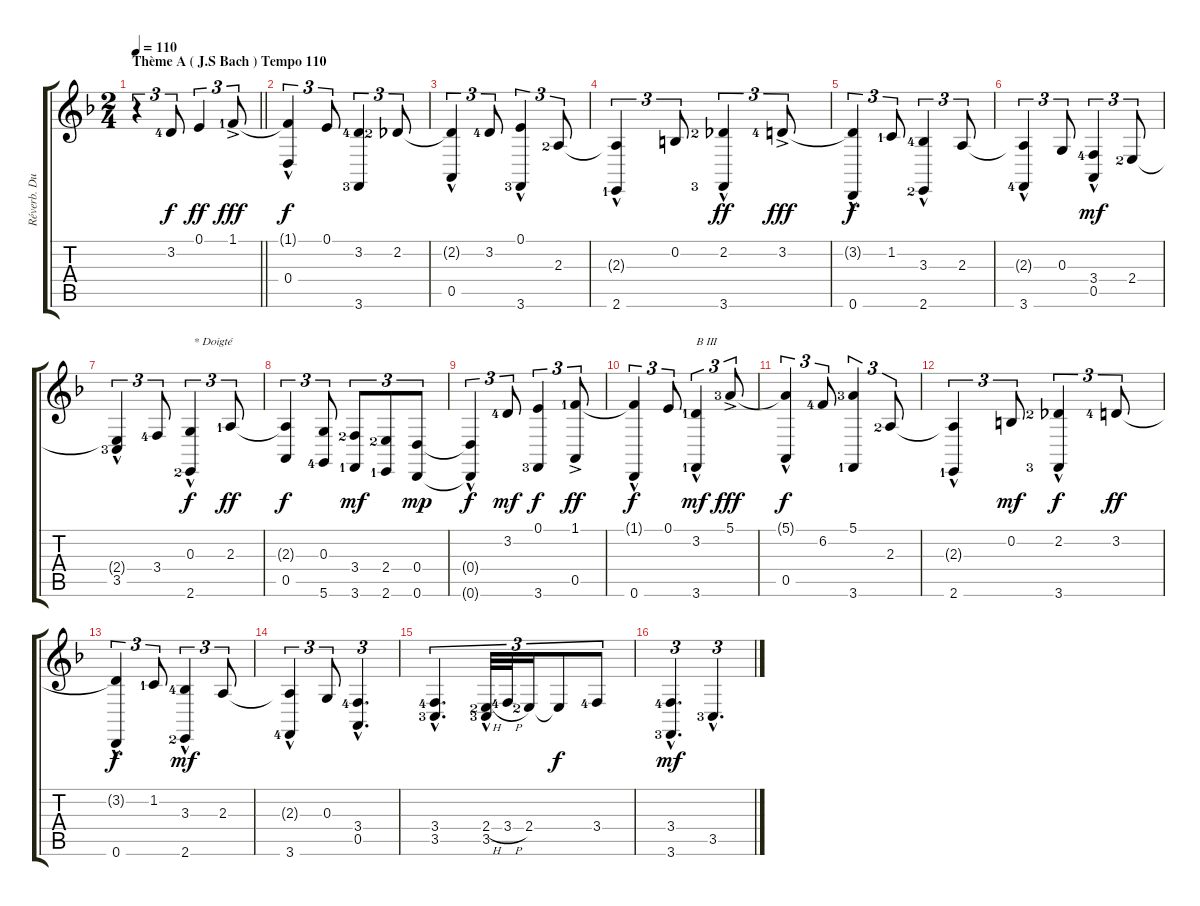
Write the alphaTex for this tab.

\track ("Réverb. Du Pauvre" "Réverb. Du") {instrument orchestralharp}
\staff {score tabs}
\tuning (E4 B3 G3 D3 A2 D2) {hide}
\ts (2 4)
\section ("" "Thème A ( J.S Bach ) Tempo 110")
\tempo 110
\clef g2
\barLineRight lightlight
\ks dminor
r.4{tu (3 2) dy f volume 6 balance 8 instrument orchestralharp} 3.2{lf 5}.8{tu (3 2)} 0.1.4{tu (3 2) dy ff} 1.1{ac lf 2}.8{tu (3 2) dy fff} |
(1.1{t} 0.4{hac}).4{tu (3 2) dy f} 0.1.8{tu (3 2)} (3.2{lf 5} 3.6{lf 4}).4{tu (3 2)} 2.2{lf 3}.8{tu (3 2)} |
(2.2{t} 0.5{hac}).4{tu (3 2)} 3.2{lf 5}.8{tu (3 2)} (0.1 3.6{hac lf 4}).4{tu (3 2)} 2.3{lf 3}.8{tu (3 2)} |
(2.3{t} 2.6{hac lf 2}).4{tu (3 2)} 0.2.8{tu (3 2)} (2.2{lf 3} 3.6{hac lf 4}).4{tu (3 2) dy ff} 3.2{ac lf 5}.8{tu (3 2) dy fff} |
(3.2{t} 0.6{hac}).4{tu (3 2) dy f} 1.2{lf 2}.8{tu (3 2)} (3.3{lf 5} 2.6{hac lf 3}).4{tu (3 2)} 2.3.8{tu (3 2)} |
(2.3{t} 3.6{hac lf 5}).4{tu (3 2)} 0.3.8{tu (3 2)} (3.4{lf 5} 0.5{hac}).4{tu (3 2) dy mf} 2.4{lf 3}.8{tu (3 2)} |
(2.4{t} 3.5{hac lf 4}).4{tu (3 2)} 3.4{lf 5}.8{tu (3 2)} (0.3 2.6{hac lf 3}).4{tu (3 2) txt " * Doigté" dy f} 2.3{lf 2}.8{tu (3 2) dy ff} |
(2.3{t} 0.5).4{tu (3 2) dy f} (0.3 5.6{lf 5}).8{tu (3 2)} (3.4{lf 3} 3.6{lf 2}).8{tu (3 2) dy mf} (2.4{lf 3} 2.6{lf 2}).8{tu (3 2)} (0.4 0.6).8{tu (3 2) dy mp} |
(0.4{t} 0.6{hac t}).4{tu (3 2) dy f} 3.2{lf 5}.8{tu (3 2) dy mf} (0.1 3.6{lf 4}).4{tu (3 2) dy f} (1.1{ac lf 2} 0.5).8{tu (3 2) dy ff} |
(1.1{t} 0.6{hac}).4{tu (3 2) dy f} 0.1.8{tu (3 2)} (3.2{lf 2} 3.6{hac lf 2}).4{tu (3 2) txt "B III" dy mf} 5.1{ac lf 4}.8{tu (3 2) dy fff} |
(5.1{t} 0.5{hac}).4{tu (3 2) dy f} 6.2{lf 5}.8{tu (3 2)} (5.1{lf 4} 3.6{lf 2}).4{tu (3 2)} 2.3{lf 3}.8{tu (3 2)} |
(2.3{t} 2.6{hac lf 2}).4{tu (3 2)} 0.2.8{tu (3 2) dy mf} (2.2{lf 3} 3.6{hac lf 4}).4{tu (3 2) dy f} 3.2{lf 5}.8{tu (3 2) dy ff} |
(3.2{t} 0.6{hac}).4{tu (3 2) dy f} 1.2{lf 2}.8{tu (3 2)} (3.3{lf 5} 2.6{hac lf 3}).4{tu (3 2) dy mf} 2.3.8{tu (3 2)} |
(2.3{t} 3.6{hac lf 5}).4{tu (3 2)} 0.3.8{tu (3 2)} (3.4{hac lf 5} 0.5{hac}).4{d tu (3 2)} |
(3.4{hac lf 5} 3.5{hac lf 4}).4{d tu (3 2)} (2.4{h lf 3} 3.5{hac lf 4}).32{tu (3 2)} 3.4{h lf 5}.32{tu (3 2)} 2.4{lf 3}.16{tu (3 2)} 2.4{t}.8{tu (3 2) dy f} 3.4{lf 5}.8{tu (3 2)} |
(3.4{hac lf 5} 3.6{hac lf 4}).4{d tu (3 2) dy mf} 3.5{hac lf 4}.4{d tu (3 2)}
